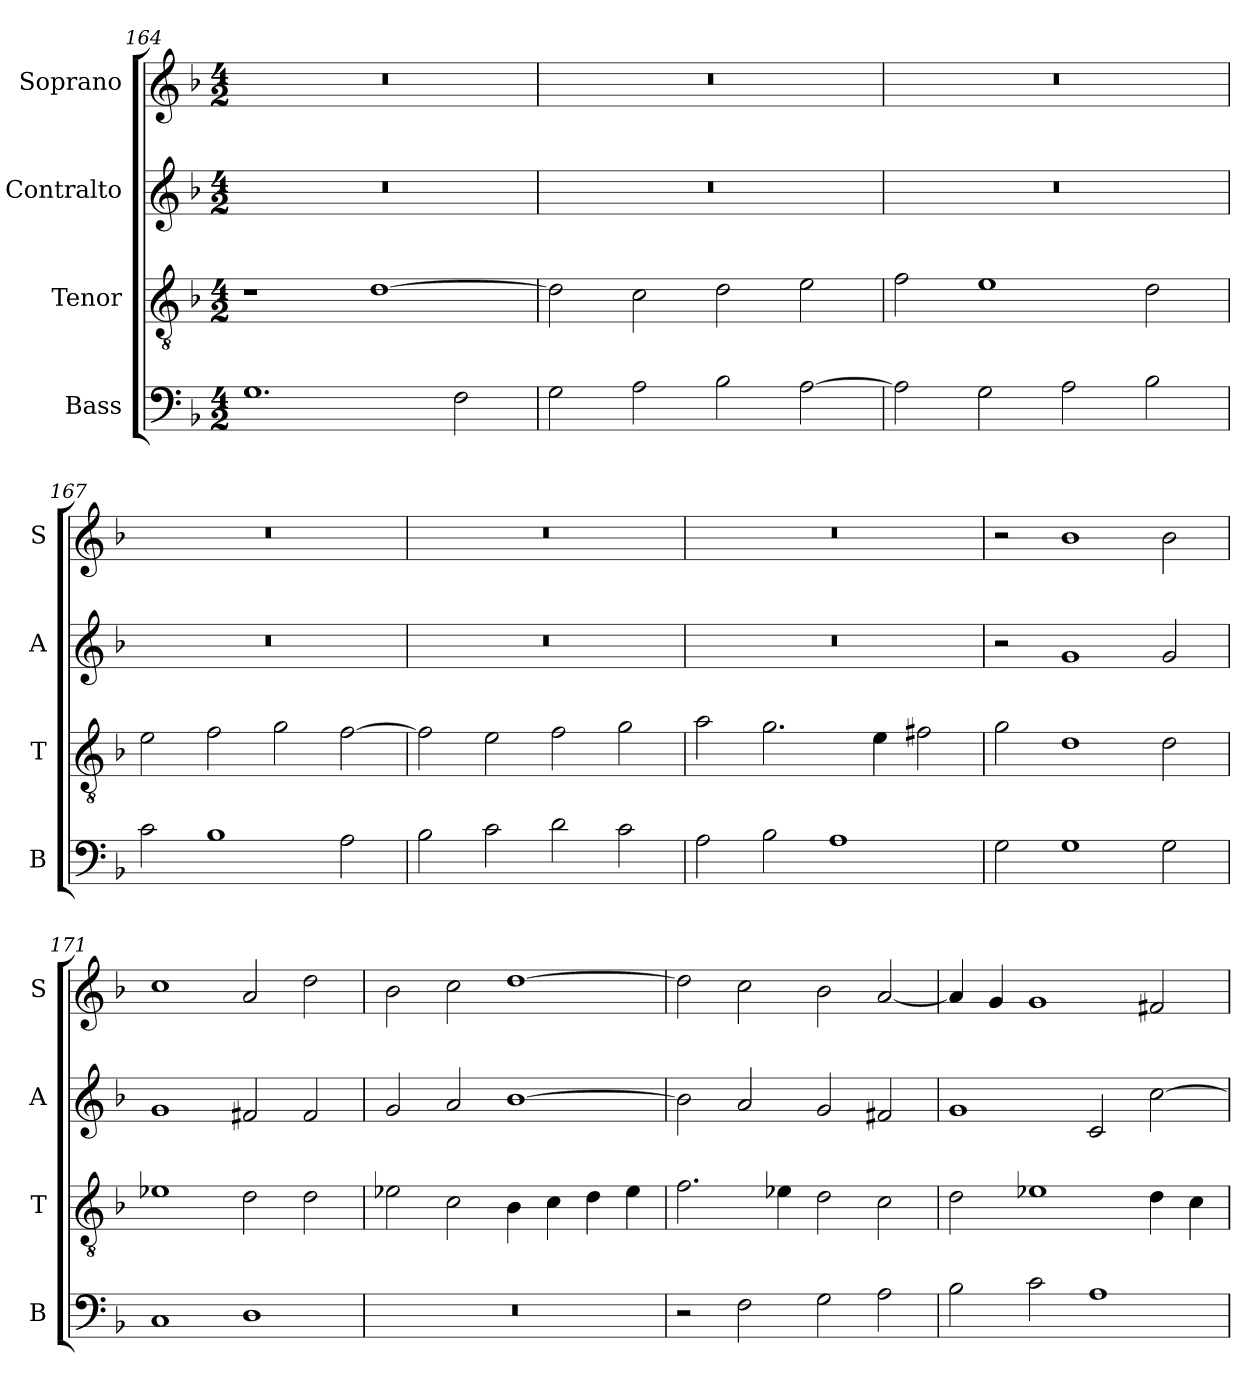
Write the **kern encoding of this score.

**kern	**kern	**kern	**kern
*part4	*part3	*part2	*part1
*staff4	*staff3	*staff2	*staff1
*I"Bass	*I"Tenor	*I"Contralto	*I"Soprano
*I'B	*I'T	*I'A	*I'S
*clefF4	*clefGv2	*clefG2	*clefG2
*k[b-]	*k[b-]	*k[b-]	*k[b-]
*G:dor	*G:dor	*G:dor	*G:dor
*M4/2	*M4/2	*M4/2	*M4/2
=164	=164	=164	=164
1.G	1r	0r	0r
.	[1d	.	.
2F	.	.	.
=165	=165	=165	=165
2G	2d]	0r	0r
2A	2c	.	.
2B-	2d	.	.
[2A	2e	.	.
=166	=166	=166	=166
2A]	2f	0r	0r
2G	1e	.	.
2A	.	.	.
2B-	2d	.	.
=167	=167	=167	=167
2c	2e	0r	0r
1B-	2f	.	.
.	2g	.	.
2A	[2f	.	.
=168	=168	=168	=168
2B-	2f]	0r	0r
2c	2e	.	.
2d	2f	.	.
2c	2g	.	.
=169	=169	=169	=169
2A	2a	0r	0r
2B-	2.g	.	.
1A	.	.	.
.	4e	.	.
.	2f#X	.	.
=170	=170	=170	=170
2G	2g	2r	2r
1G	1d	1g	1b-
2G	2d	2g	2b-
=171	=171	=171	=171
1C	1e-X	1g	1cc
1D	2d	2f#X	2a
.	2d	2f#	2dd
=172	=172	=172	=172
0r	2e-X	2g	2b-
.	2c	2a	2cc
.	4B-	[1b-	[1dd
.	4c	.	.
.	4d	.	.
.	4e-	.	.
=173	=173	=173	=173
2r	2.f	2b-]	2dd]
2F	.	2a	2cc
.	4e-X	.	.
2G	2d	2g	2b-
2A	2c	2f#X	[2a
=174	=174	=174	=174
2B-	2d	1g	4a]
.	.	.	4g
2c	1e-X	.	1g
1A	.	2c	.
.	4d	[2cc	2f#X
.	4c	.	.
=	=	=	=
*-	*-	*-	*-
